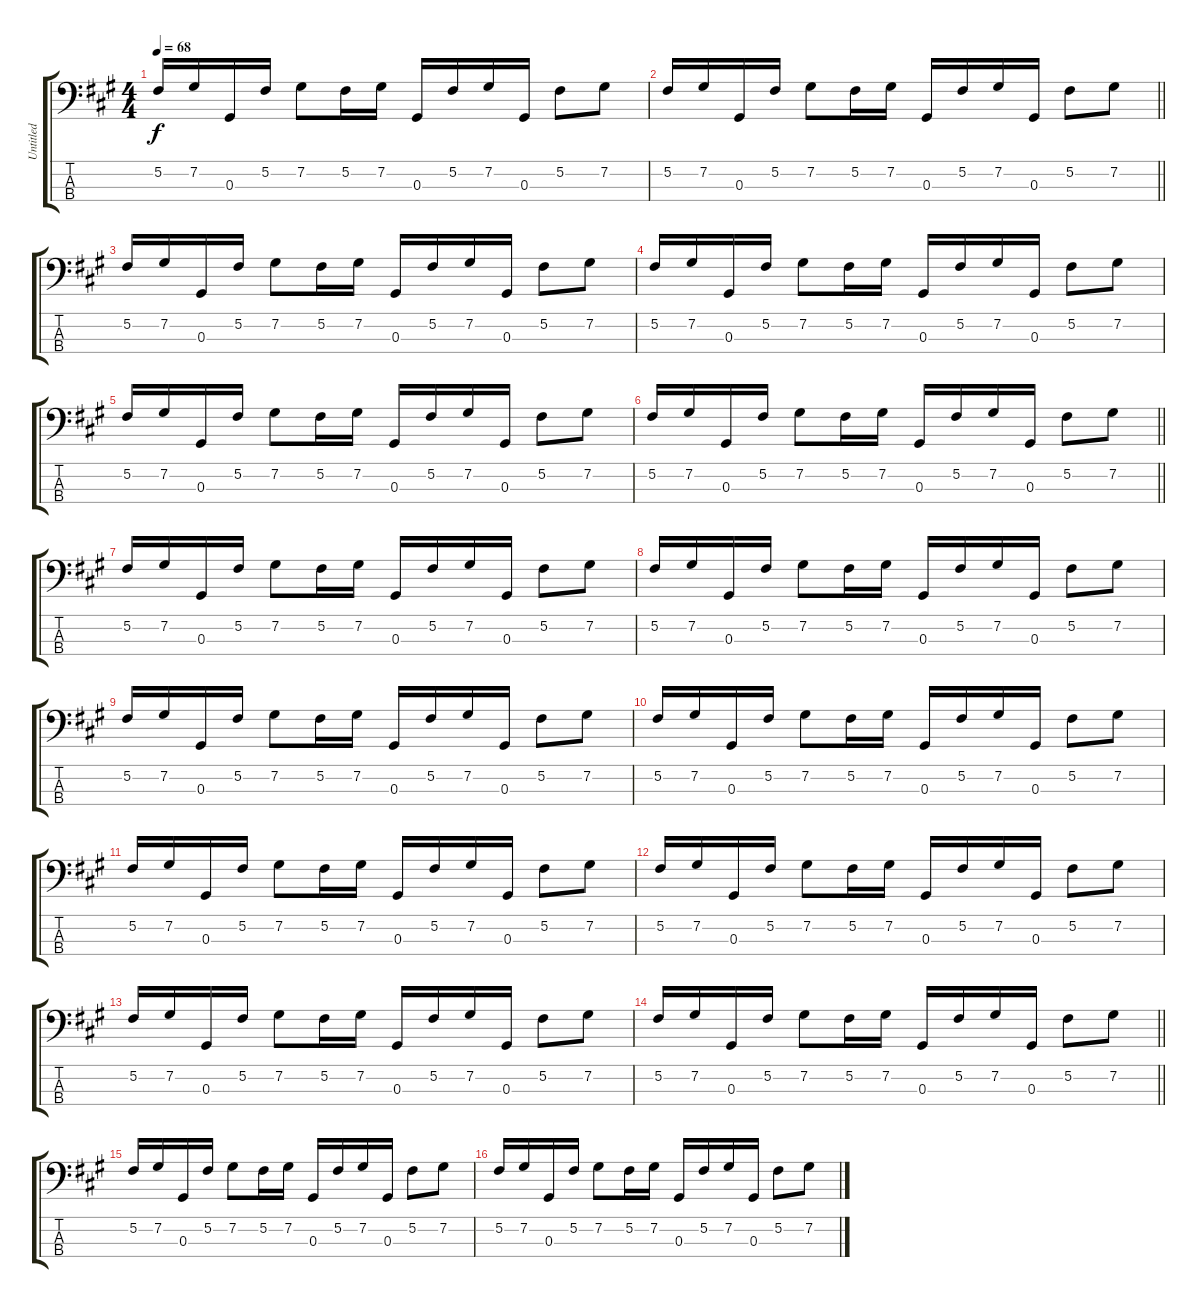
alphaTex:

\track ("Untitled" "Untitled") {instrument electricbassfinger}
\staff {score tabs}
\tuning (Gb2 Db2 Ab1 Eb1) {hide}
\ts (4 4)
\tempo 68
\clef f4
\ks a
5.2.16{dy f} 7.2.16 0.3.16 5.2.16 7.2.8 5.2.16 7.2.16 0.3.16 5.2.16 7.2.16 0.3.16 5.2.8 7.2.8 |
\barLineRight lightlight
5.2.16 7.2.16 0.3.16 5.2.16 7.2.8 5.2.16 7.2.16 0.3.16 5.2.16 7.2.16 0.3.16 5.2.8 7.2.8 |
\section ("" " ")
5.2.16 7.2.16 0.3.16 5.2.16 7.2.8 5.2.16 7.2.16 0.3.16 5.2.16 7.2.16 0.3.16 5.2.8 7.2.8 |
5.2.16 7.2.16 0.3.16 5.2.16 7.2.8 5.2.16 7.2.16 0.3.16 5.2.16 7.2.16 0.3.16 5.2.8 7.2.8 |
5.2.16 7.2.16 0.3.16 5.2.16 7.2.8 5.2.16 7.2.16 0.3.16 5.2.16 7.2.16 0.3.16 5.2.8 7.2.8 |
\barLineRight lightlight
5.2.16 7.2.16 0.3.16 5.2.16 7.2.8 5.2.16 7.2.16 0.3.16 5.2.16 7.2.16 0.3.16 5.2.8 7.2.8 |
\section ("" " ")
5.2.16 7.2.16 0.3.16 5.2.16 7.2.8 5.2.16 7.2.16 0.3.16 5.2.16 7.2.16 0.3.16 5.2.8 7.2.8 |
5.2.16 7.2.16 0.3.16 5.2.16 7.2.8 5.2.16 7.2.16 0.3.16 5.2.16 7.2.16 0.3.16 5.2.8 7.2.8 |
5.2.16 7.2.16 0.3.16 5.2.16 7.2.8 5.2.16 7.2.16 0.3.16 5.2.16 7.2.16 0.3.16 5.2.8 7.2.8 |
5.2.16 7.2.16 0.3.16 5.2.16 7.2.8 5.2.16 7.2.16 0.3.16 5.2.16 7.2.16 0.3.16 5.2.8 7.2.8 |
5.2.16 7.2.16 0.3.16 5.2.16 7.2.8 5.2.16 7.2.16 0.3.16 5.2.16 7.2.16 0.3.16 5.2.8 7.2.8 |
5.2.16 7.2.16 0.3.16 5.2.16 7.2.8 5.2.16 7.2.16 0.3.16 5.2.16 7.2.16 0.3.16 5.2.8 7.2.8 |
5.2.16 7.2.16 0.3.16 5.2.16 7.2.8 5.2.16 7.2.16 0.3.16 5.2.16 7.2.16 0.3.16 5.2.8 7.2.8 |
\barLineRight lightlight
5.2.16 7.2.16 0.3.16 5.2.16 7.2.8 5.2.16 7.2.16 0.3.16 5.2.16 7.2.16 0.3.16 5.2.8 7.2.8 |
\section ("" " ")
5.2.16 7.2.16 0.3.16 5.2.16 7.2.8 5.2.16 7.2.16 0.3.16 5.2.16 7.2.16 0.3.16 5.2.8 7.2.8 |
5.2.16 7.2.16 0.3.16 5.2.16 7.2.8 5.2.16 7.2.16 0.3.16 5.2.16 7.2.16 0.3.16 5.2.8 7.2.8
